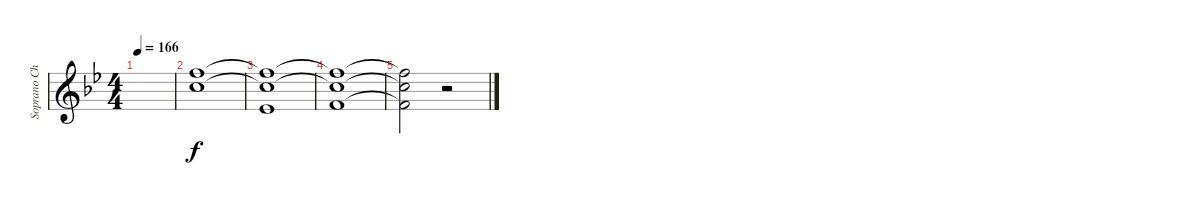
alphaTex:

\track ("Soprano Choir" "Soprano Ch") {instrument choiraahs}
\staff {score}
\tuning (E4 B3 G3 D3 A2 E2 B1) {hide}
\ts (4 4)
\tempo 166
\clef g2
\ks gminor
|
(13.1 13.2).1 |
(13.1{t} 13.2{t} 8.3).1 |
(13.1{t} 13.2{t} 10.3).1 |
(13.1{t} 13.2{t} 10.3{t}).2 r.2
